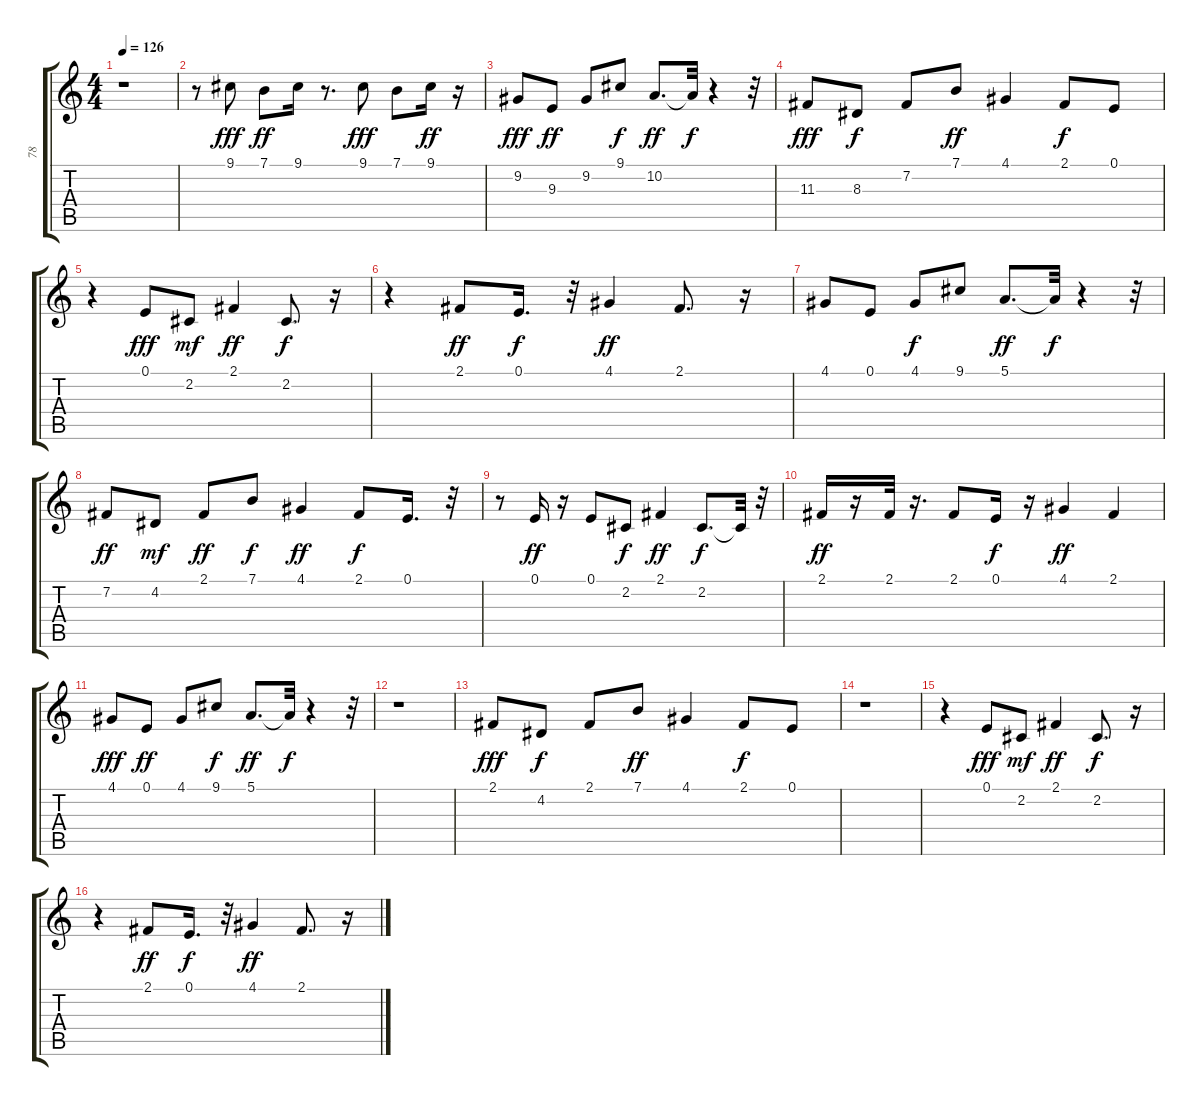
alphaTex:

\track ("78" "78") {instrument lead1square}
\staff {score tabs}
\tuning (E4 B3 G3 D3 A2 E2) {hide}
\ts (4 4)
\tempo 126
\clef g2
\ks c
r.1{dy ff} |
r.8 9.1.8{dy fff} 7.1.8{dy ff} 9.1.16 r.8{d} 9.1.8{dy fff} 7.1.8 9.1.16{dy ff} r.16 |
9.2.8{dy fff} 9.3.8{dy ff} 9.2.8 9.1.8{dy f} 10.2.8{d dy ff} 10.2{t}.32{dy f} r.4 r.32 |
11.3.8{dy fff} 8.3.8{dy f} 7.2.8 7.1.8{dy ff} 4.1.4 2.1.8{dy f} 0.1.8 |
r.4 0.1.8{dy fff} 2.2.8{dy mf} 2.1.4{dy ff} 2.2.8{d dy f} r.16 |
r.4 2.1.8{dy ff} 0.1.16{d dy f} r.32 4.1.4{dy ff} 2.1.8{d} r.16 |
4.1.8 0.1.8 4.1.8{dy f} 9.1.8 5.1.8{d dy ff} 5.1{t}.32{dy f} r.4 r.32 |
7.2.8{dy ff} 4.2.8{dy mf} 2.1.8{dy ff} 7.1.8{dy f} 4.1.4{dy ff} 2.1.8{dy f} 0.1.16{d} r.32 |
r.8 0.1.16{dy ff} r.16 0.1.8 2.2.8{dy f} 2.1.4{dy ff} 2.2.8{d dy f} 2.2{t}.32 r.32 |
2.1.16{dy ff} r.16 2.1.32 r.16{d} 2.1.8 0.1.16{dy f} r.16 4.1.4{dy ff} 2.1.4 |
4.1.8{dy fff} 0.1.8{dy ff} 4.1.8 9.1.8{dy f} 5.1.8{d dy ff} 5.1{t}.32{dy f} r.4 r.32 |
r.1 |
2.1.8{dy fff} 4.2.8{dy f} 2.1.8 7.1.8{dy ff} 4.1.4 2.1.8{dy f} 0.1.8 |
r.1 |
r.4 0.1.8{dy fff} 2.2.8{dy mf} 2.1.4{dy ff} 2.2.8{d dy f} r.16 |
r.4 2.1.8{dy ff} 0.1.16{d dy f} r.32 4.1.4{dy ff} 2.1.8{d} r.16
